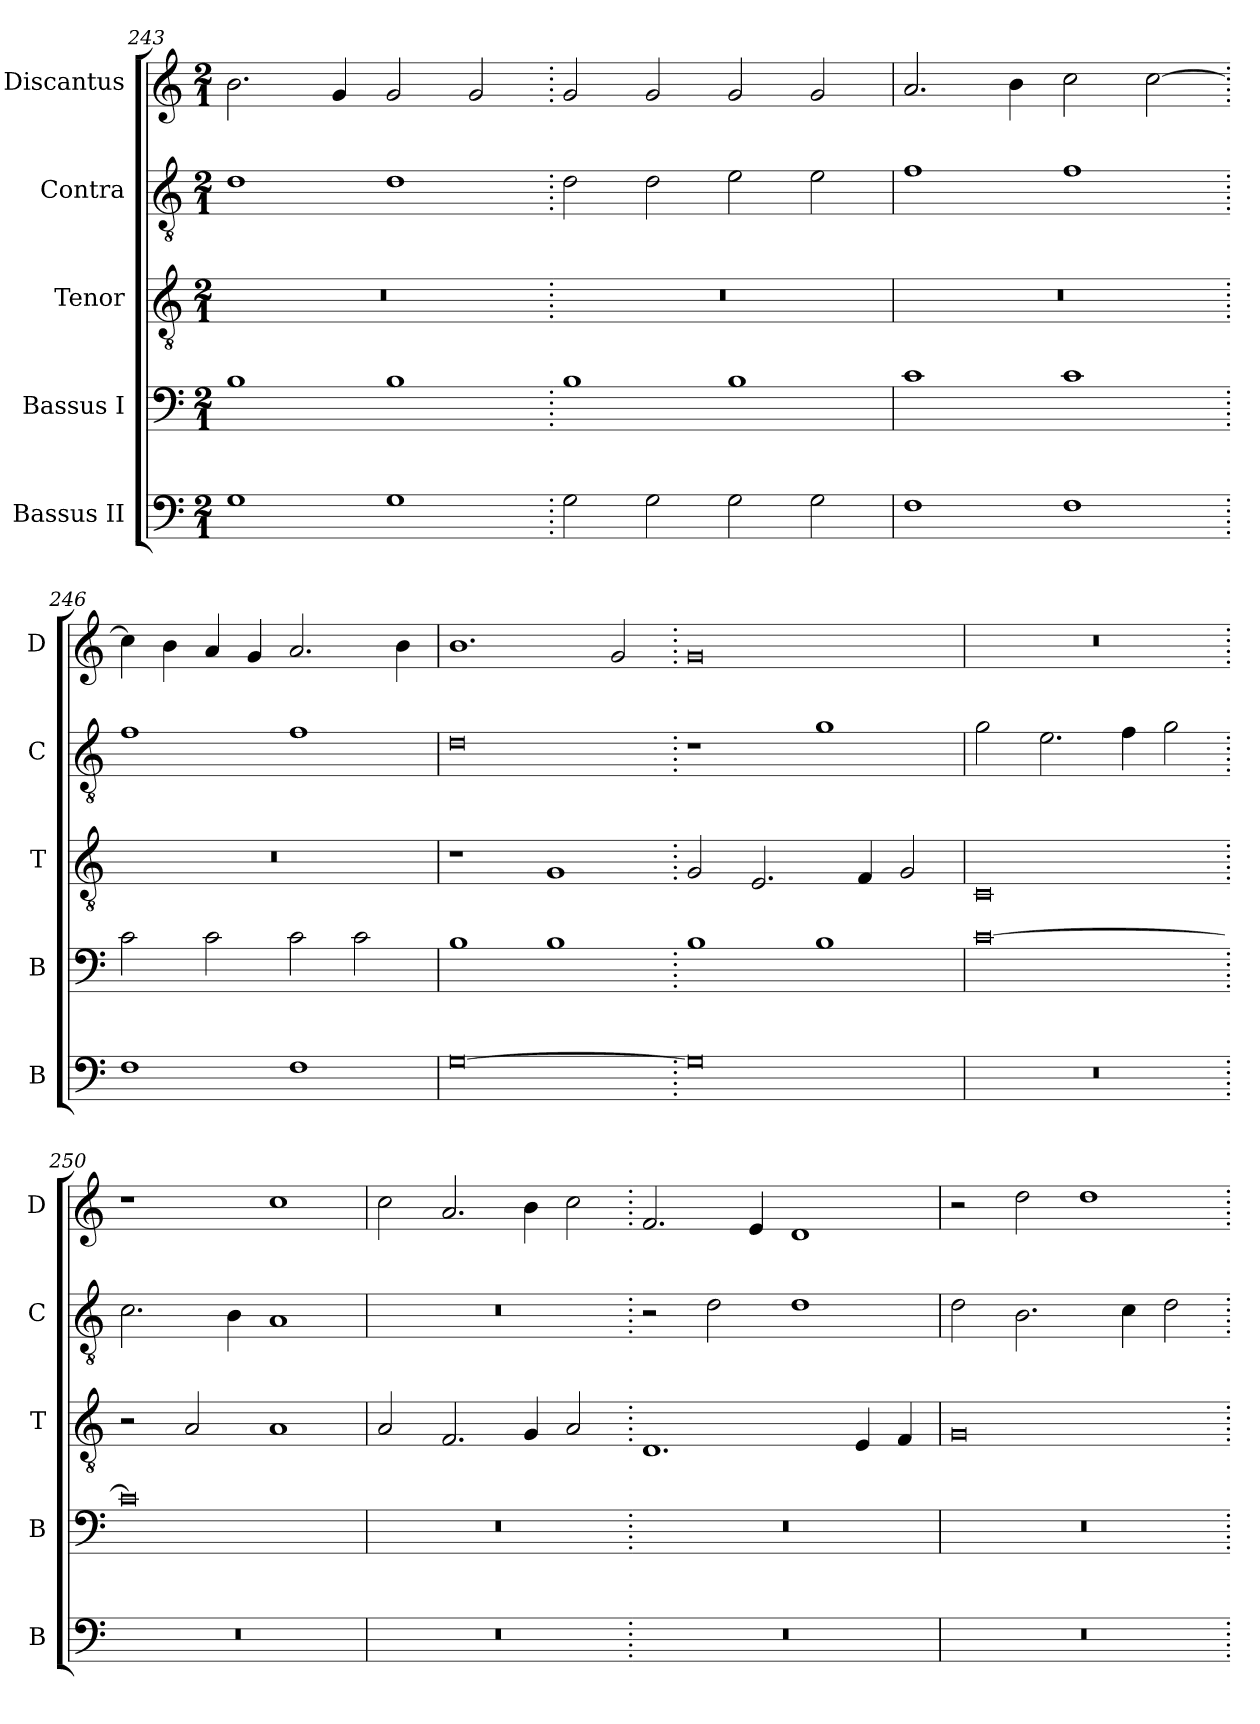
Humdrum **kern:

**kern	**kern	**kern	**kern	**kern
*part5	*part4	*part3	*part2	*part1
*staff5	*staff4	*staff3	*staff2	*staff1
*I"Bassus II	*I"Bassus I	*I"Tenor	*I"Contra	*I"Discantus
*I'B	*I'B	*I'T	*I'C	*I'D
*clefF4	*clefF4	*clefGv2	*clefGv2	*clefG2
*k[]	*k[]	*k[]	*k[]	*k[]
*M2/1	*M2/1	*M2/1	*M2/1	*M2/1
=243	=243	=243	=243	=243
1G	1B	0r	1d	2.b\
.	.	.	.	4g/
1G	1B	.	1d	2g/
.	.	.	.	2g/
=244.	=244.	=244.	=244.	=244.
2G\	1B	0r	2d\	2g/
2G\	.	.	2d\	2g/
2G\	1B	.	2e\	2g/
2G\	.	.	2e\	2g/
=245	=245	=245	=245	=245
1F	1c	0r	1f	2.a/
.	.	.	.	4b\
1F	1c	.	1f	2cc\
.	.	.	.	[2cc\
=246.	=246.	=246.	=246.	=246.
1F	2c\	0r	1f	4cc\]
.	.	.	.	4b\
.	2c\	.	.	4a/
.	.	.	.	4g/
1F	2c\	.	1f	2.a/
.	2c\	.	.	.
.	.	.	.	4b\
=247	=247	=247	=247	=247
[0G	1B	1r	0d	1.b
.	1B	1G	.	.
.	.	.	.	2g/
=248.	=248.	=248.	=248.	=248.
0G]	1B	2G/	1r	0g
.	.	2.E/	.	.
.	1B	.	1g	.
.	.	4F/	.	.
.	.	2G/	.	.
=249	=249	=249	=249	=249
0r	[0c	0C	2g\	0r
.	.	.	2.e\	.
.	.	.	4f\	.
.	.	.	2g\	.
=250.	=250.	=250.	=250.	=250.
0r	0c]	2r	2.c\	1r
.	.	2A/	.	.
.	.	.	4B\	.
.	.	1A	1A	1cc
=251	=251	=251	=251	=251
0r	0r	2A/	0r	2cc\
.	.	2.F/	.	2.a/
.	.	4G/	.	4b\
.	.	2A/	.	2cc\
=252.	=252.	=252.	=252.	=252.
0r	0r	1.D	2r	2.f/
.	.	.	2d\	.
.	.	.	.	4e/
.	.	.	1d	1d
.	.	4E/	.	.
.	.	4F/	.	.
=253	=253	=253	=253	=253
0r	0r	0G	2d\	2r
.	.	.	2.B\	2dd\
.	.	.	.	1dd
.	.	.	4c\	.
.	.	.	2d\	.
=.	=.	=.	=.	=.
*-	*-	*-	*-	*-
